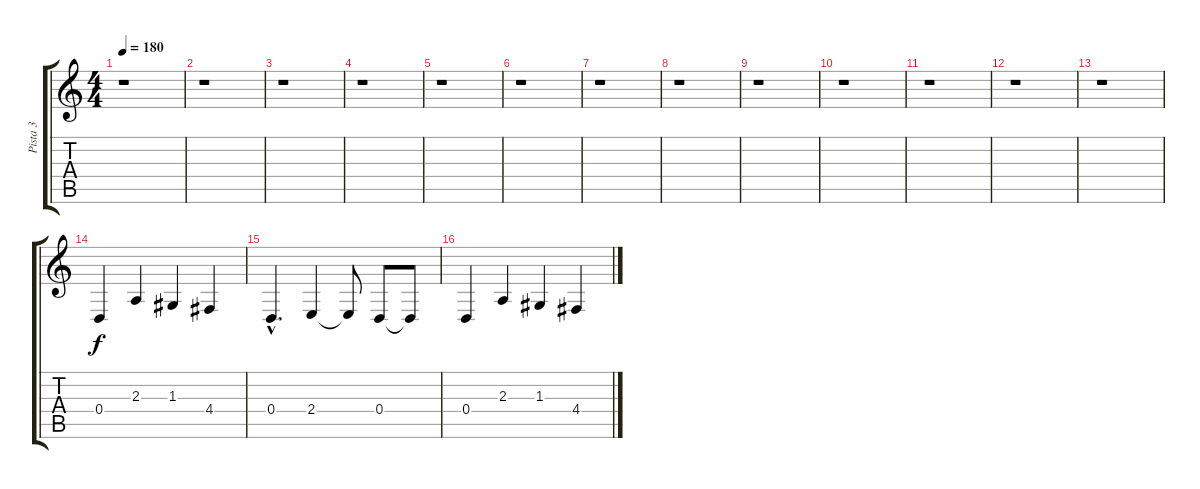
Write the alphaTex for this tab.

\track ("Pista 3" "Pista 3") {instrument brightacousticpiano}
\staff {score tabs}
\tuning (E4 B3 G3 D3 A2 E2) {hide}
\ts (4 4)
\tempo 180
\clef g2
\ks c
r.1{dy f} |
r.1 |
r.1 |
r.1 |
r.1 |
r.1 |
r.1 |
r.1 |
r.1 |
r.1 |
r.1 |
r.1 |
r.1 |
0.4.4 2.3.4 1.3.4 4.4.4 |
0.4{hac}.4{d} 2.4.4 2.4{t}.8 0.4.8 0.4{t}.8 |
0.4.4 2.3.4 1.3.4 4.4.4
